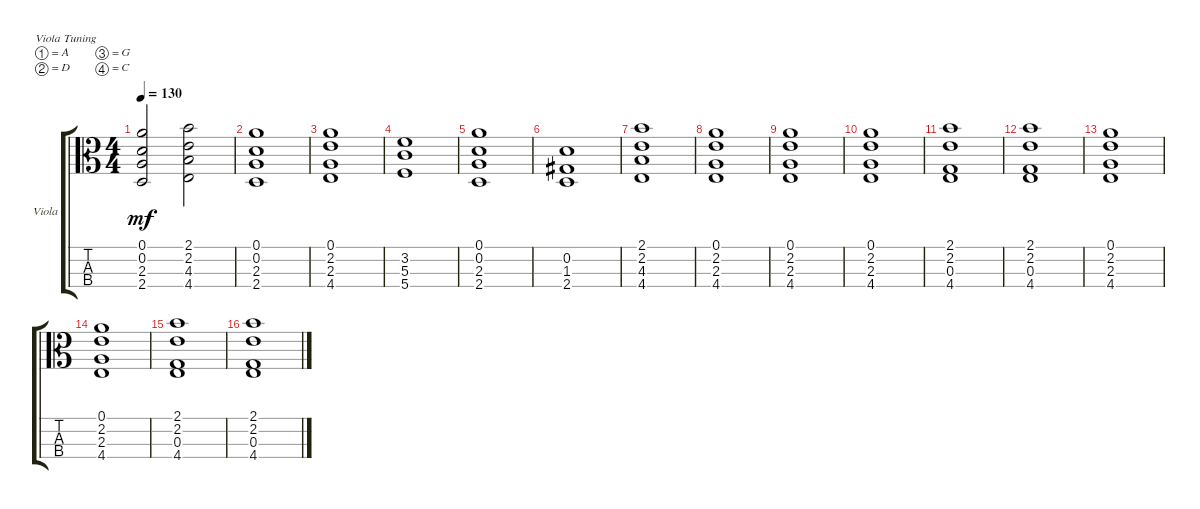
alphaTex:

\defaultSystemsLayout 4
\bracketExtendMode groupsimilarinstruments
\firstSystemTrackNameOrientation horizontal
\otherSystemsTrackNameOrientation horizontal
\track ("Viola" "Viola") {instrument viola}
\staff {score tabs}
\tuning (A4 D4 G3 C3)
\ts (4 4)
\tempo 130
\clef c3
\ks c
(2.4 2.3 0.2 0.1).2{dy mf} (4.4 4.3 2.2 2.1).2 |
(2.4 2.3 0.2 0.1).1 |
(2.3 4.4 2.2 0.1).1 |
(5.4 5.3 3.2).1 |
(2.4 2.3 0.2 0.1).1 |
(1.3 2.4 0.2).1 |
(4.4 4.3 2.2 2.1).1 |
(2.3 4.4 2.2 0.1).1 |
(2.3 4.4 2.2 0.1).1 |
(2.3 4.4 2.2 0.1).1 |
(4.4 0.3 2.2 2.1).1 |
(4.4 0.3 2.2 2.1).1 |
(2.3 4.4 2.2 0.1).1 |
(2.3 4.4 2.2 0.1).1 |
(4.4 0.3 2.2 2.1).1 |
(4.4 0.3 2.2 2.1).1
